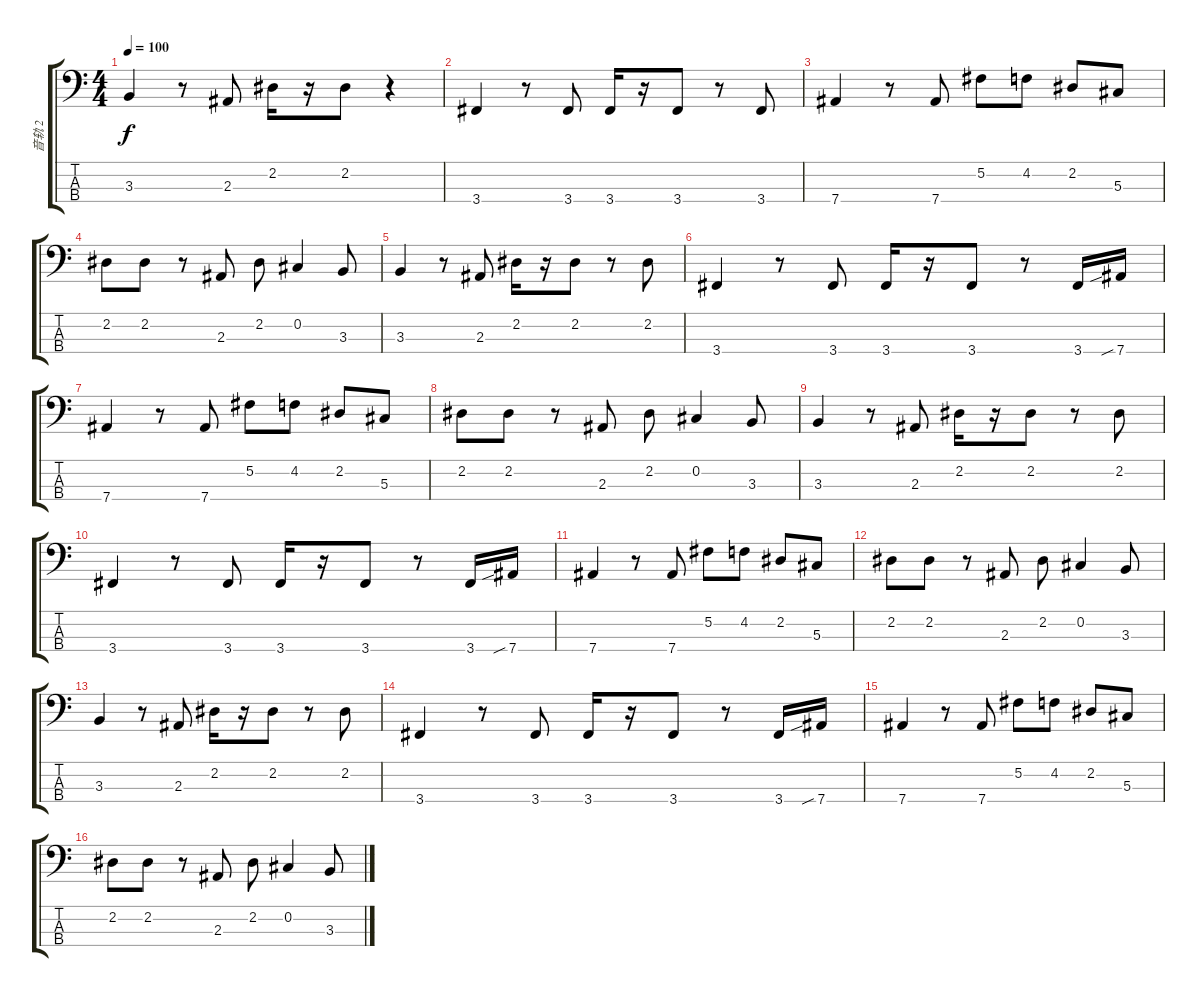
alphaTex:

\track ("音轨 2" "音轨 2") {instrument electricbasspick}
\staff {score tabs}
\tuning (Gb2 Db2 Ab1 Eb1) {hide}
\ts (4 4)
\tempo 100
\clef f4
\ks c
3.3.4{dy f} r.8 2.3.8 2.2.16 r.16 2.2.8 r.4 |
3.4.4 r.8 3.4.8 3.4.16 r.16 3.4.8 r.8 3.4.8 |
7.4.4 r.8 7.4.8 5.2.8 4.2.8 2.2.8 5.3.8 |
2.2.8 2.2.8 r.8 2.3.8 2.2.8 0.2.4 3.3.8 |
3.3.4 r.8 2.3.8 2.2.16 r.16 2.2.8 r.8 2.2.8 |
3.4.4 r.8 3.4.8 3.4.16 r.16 3.4.8 r.8 3.4.16 7.4{sib}.16 |
7.4.4 r.8 7.4.8 5.2.8 4.2.8 2.2.8 5.3.8 |
2.2.8 2.2.8 r.8 2.3.8 2.2.8 0.2.4 3.3.8 |
3.3.4 r.8 2.3.8 2.2.16 r.16 2.2.8 r.8 2.2.8 |
3.4.4 r.8 3.4.8 3.4.16 r.16 3.4.8 r.8 3.4.16 7.4{sib}.16 |
7.4.4 r.8 7.4.8 5.2.8 4.2.8 2.2.8 5.3.8 |
2.2.8 2.2.8 r.8 2.3.8 2.2.8 0.2.4 3.3.8 |
3.3.4 r.8 2.3.8 2.2.16 r.16 2.2.8 r.8 2.2.8 |
3.4.4 r.8 3.4.8 3.4.16 r.16 3.4.8 r.8 3.4.16 7.4{sib}.16 |
7.4.4 r.8 7.4.8 5.2.8 4.2.8 2.2.8 5.3.8 |
2.2.8 2.2.8 r.8 2.3.8 2.2.8 0.2.4 3.3.8
